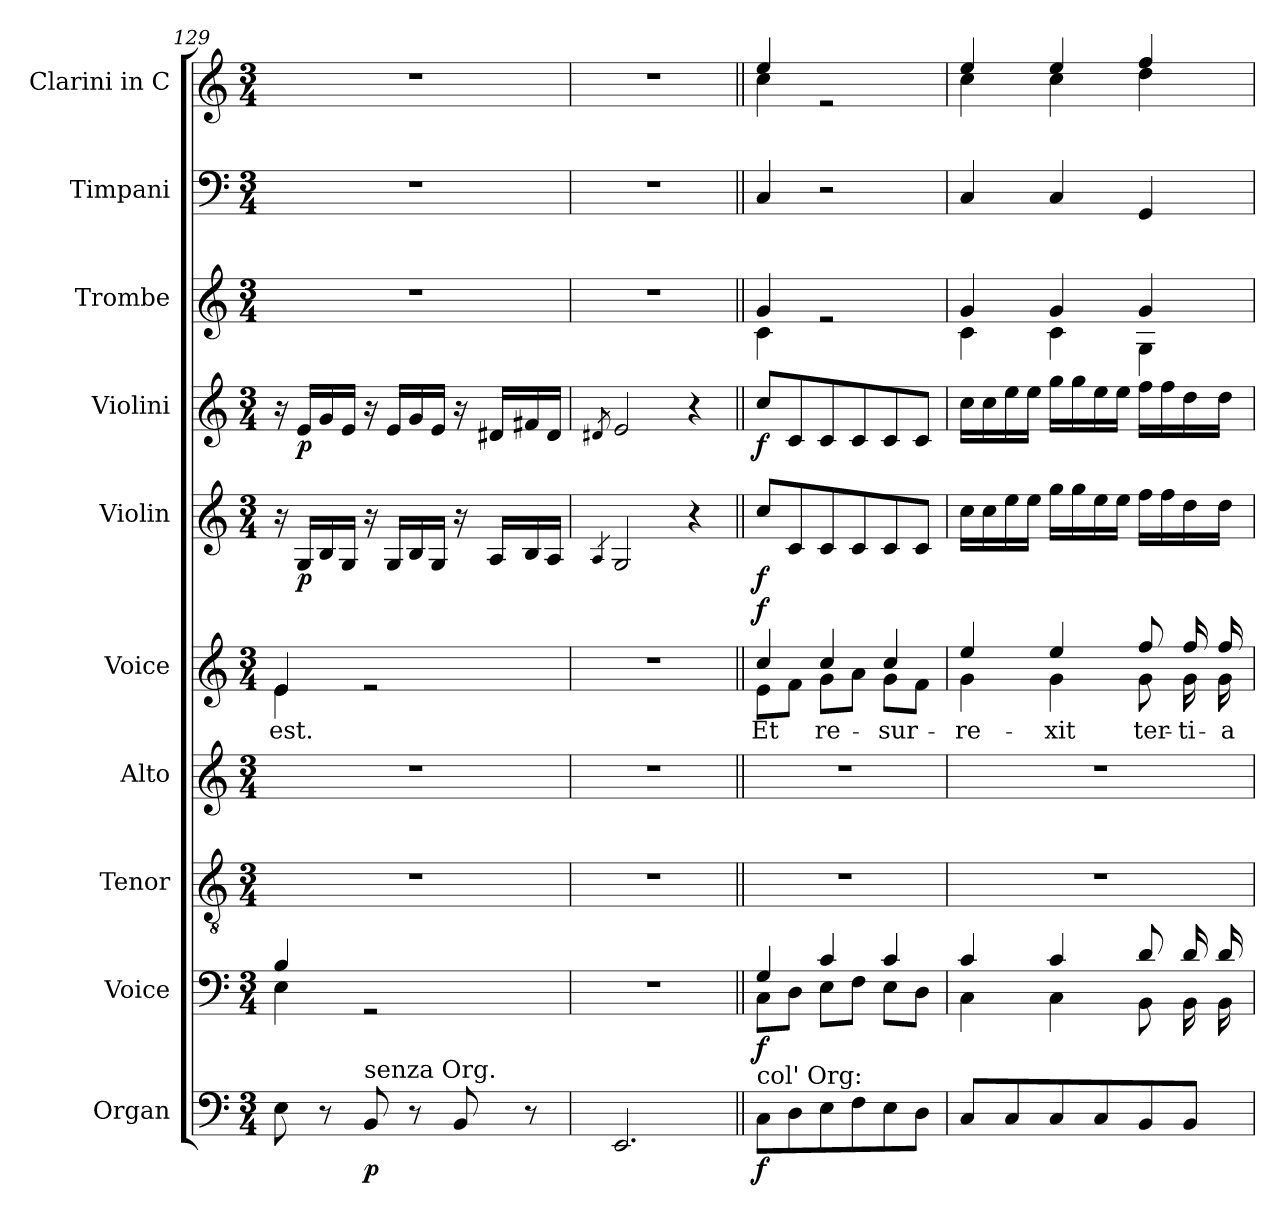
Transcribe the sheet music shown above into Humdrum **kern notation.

**kern	**dynam	**kern	**dynam	**kern	**kern	**kern	**text	**dynam	**kern	**dynam	**kern	**dynam	**kern	**kern	**kern
*part10	*part10	*part9	*part9	*part8	*part7	*part6	*part6	*part6	*part5	*part5	*part4	*part4	*part3	*part2	*part1
*staff10	*staff10	*staff9	*staff9	*staff8	*staff7	*staff6	*staff6	*staff6	*staff5	*staff5	*staff4	*staff4	*staff3	*staff2	*staff1
*I"Organ	*	*I"Voice	*	*I"Tenor	*I"Alto	*I"Voice	*	*	*I"Violin	*	*I"Violini	*	*I"Trombe	*I"Timpani	*I"Clarini in C
*	*	*	*	*	*	*	*	*	*I'Vln	*	*I'Vln	*	*I'T	*I'Timp	*I'C
*clefF4	*	*clefF4	*	*clefGv2	*clefG2	*clefG2	*	*	*clefG2	*	*clefG2	*	*clefG2	*clefF4	*clefG2
*k[]	*	*k[]	*	*k[]	*k[]	*k[]	*	*	*k[]	*	*k[]	*	*k[]	*k[]	*k[]
*M3/4	*	*M3/4	*	*M3/4	*M3/4	*M3/4	*	*	*M3/4	*	*M3/4	*	*M3/4	*M3/4	*M3/4
=129	=129	=129	=129	=129	=129	=129	=129	=129	=129	=129	=129	=129	=129	=129	=129
*	*	*^	*	*	*	*	*	*	*	*	*	*	*	*	*
!	!	!	!	!	!	!	!	!LO:LY:b	!	!	!	!	!	!	!	!
*	*	*	*	*	*	*	*^	*	*	*	*	*	*	*	*	*
8E\	.	4B/	4E\	.	2.r	2.r	4e/	4e\	est.	.	16r	.	16r	.	2.r	2.r	2.r
!	!	!	!	!	!	!	!	!	!	!	!	!LO:DY:b	!	!LO:DY:b	!	!	!
.	.	.	.	.	.	.	.	.	.	.	16G/LL	p	16e/LL	p	.	.	.
8r	.	.	.	.	.	.	.	.	.	.	16B/	.	16g/	.	.	.	.
.	.	.	.	.	.	.	.	.	.	.	16G/JJ	.	16e/JJ	.	.	.	.
!LO:TX:a:t=senza Org.	!	!	!	!	!	!	!	!	!	!	!	!	!	!	!	!	!
!	!LO:DY:b	!	!	!	!	!	!	!	!	!	!	!	!	!	!	!	!
8BB/	p	2rGG	2ryy	.	.	.	2re	2ryy	.	.	16r	.	16r	.	.	.	.
.	.	.	.	.	.	.	.	.	.	.	16G/LL	.	16e/LL	.	.	.	.
8r	.	.	.	.	.	.	.	.	.	.	16B/	.	16g/	.	.	.	.
.	.	.	.	.	.	.	.	.	.	.	16G/JJ	.	16e/JJ	.	.	.	.
8BB/	.	.	.	.	.	.	.	.	.	.	16r	.	16r	.	.	.	.
.	.	.	.	.	.	.	.	.	.	.	16A/LL	.	16d#X/LL	.	.	.	.
8r	.	.	.	.	.	.	.	.	.	.	16B/	.	16f#X/	.	.	.	.
.	.	.	.	.	.	.	.	.	.	.	16A/JJ	.	16d#/JJ	.	.	.	.
*	*	*v	*v	*	*	*	*v	*v	*	*	*	*	*	*	*	*	*
=130	=130	=130	=130	=130	=130	=130	=130	=130	=130	=130	=130	=130	=130	=130	=130
.	.	.	.	.	.	.	.	.	4qA/	.	8qd#X/	.	.	.	.
2.EE/	.	2.r	.	2.r	2.r	2.r	.	.	2G/	.	2e/	.	2.r	2.r	2.r
.	.	.	.	.	.	.	.	.	4r	.	4r	.	.	.	.
!!LO:PB:g=z
=131||	=131||	=131||	=131||	=131||	=131||	=131||	=131||	=131||	=131||	=131||	=131||	=131||	=131||	=131||	=131||
*	*	*	*	*	*	*	*	*	*	*	*	*	*	*	*MM100
*	*	*^	*	*	*	*	*	*	*	*	*	*	*	*	*
!	!	!	!	!	!	!	!	!	!	!	!	!	!	!	!	!LO:TX:a:B:t=[
!	!	!	!	!	!	!	!	!	!	!	!	!	!	!	!	!LO:TX:a:B:t=] All&colon;o
!LO:TX:a:t=col' Org&colon;	!	!	!	!	!	!	!	!	!	!	!	!	!	!	!	!
!	!LO:DY:b	!	!	!LO:DY:b	!	!	!	!LO:LY:b	!LO:DY:b	!	!LO:DY:b	!	!LO:DY:b	!	!	!
*	*	*	*	*	*	*	*^	*	*	*	*	*	*	*^	*	*^
8C\L	f	4G/	8C\L	f	2.r	2.r	4cc/	8e\L	Et	f	8cc/L	f	8cc/L	f	4g/	4c\	4C/	4ee/	4cc\
8D\	.	.	8D\J	.	.	.	.	8f\J	.	.	8c/	.	8c/	.	.	.	.	.	.
!	!	!	!	!	!	!	!	!	!LO:LY:b	!	!	!	!	!	!	!	!	!	!
8E\	.	4c/	8E\L	.	.	.	4cc/	8g\L	re-	.	8c/	.	8c/	.	2re	2ryy	2r	2re	2ryy
8F\	.	.	8F\J	.	.	.	.	8a\J	.	.	8c/	.	8c/	.	.	.	.	.	.
!	!	!	!	!	!	!	!	!	!LO:LY:b	!	!	!	!	!	!	!	!	!	!
8E\	.	4c/	8E\L	.	.	.	4cc/	8g\L	-sur-	.	8c/	.	8c/	.	.	.	.	.	.
8D\J	.	.	8D\J	.	.	.	.	8f\J	.	.	8c/J	.	8c/J	.	.	.	.	.	.
=132	=132	=132	=132	=132	=132	=132	=132	=132	=132	=132	=132	=132	=132	=132	=132	=132	=132	=132	=132
!	!	!	!	!	!	!	!	!	!LO:LY:b	!	!	!	!	!	!	!	!	!	!
8C/L	.	4c/	4C\	.	2.r	2.r	4ee/	4g\	-re-	.	16cc\LL	.	16cc\LL	.	4g/	4c\	4C/	4ee/	4cc\
.	.	.	.	.	.	.	.	.	.	.	16cc\	.	16cc\	.	.	.	.	.	.
8C/	.	.	.	.	.	.	.	.	.	.	16ee\	.	16ee\	.	.	.	.	.	.
.	.	.	.	.	.	.	.	.	.	.	16ee\JJ	.	16ee\JJ	.	.	.	.	.	.
!	!	!	!	!	!	!	!	!	!LO:LY:b	!	!	!	!	!	!	!	!	!	!
8C/	.	4c/	4C\	.	.	.	4ee/	4g\	-xit	.	16gg\LL	.	16gg\LL	.	4g/	4c\	4C/	4ee/	4cc\
.	.	.	.	.	.	.	.	.	.	.	16gg\	.	16gg\	.	.	.	.	.	.
8C/	.	.	.	.	.	.	.	.	.	.	16ee\	.	16ee\	.	.	.	.	.	.
.	.	.	.	.	.	.	.	.	.	.	16ee\JJ	.	16ee\JJ	.	.	.	.	.	.
!	!	!	!	!	!	!	!	!	!LO:LY:b	!	!	!	!	!	!	!	!	!	!
8BB/	.	8d/	8BB\	.	.	.	8ff/	8g\	ter-	.	16ff\LL	.	16ff\LL	.	4g/	4G\	4GG/	4ff/	4dd\
.	.	.	.	.	.	.	.	.	.	.	16ff\	.	16ff\	.	.	.	.	.	.
!	!	!	!	!	!	!	!	!	!LO:LY:b	!	!	!	!	!	!	!	!	!	!
8BB/J	.	16d/	16BB\	.	.	.	16ff/	16g\	-ti-	.	16dd\	.	16dd\	.	.	.	.	.	.
!	!	!	!	!	!	!	!	!	!LO:LY:b	!	!	!	!	!	!	!	!	!	!
.	.	16d/	16BB\	.	.	.	16ff/	16g\	-a	.	16dd\JJ	.	16dd\JJ	.	.	.	.	.	.
*	*	*v	*v	*	*	*	*v	*v	*	*	*	*	*	*	*v	*v	*	*v	*v
=	=	=	=	=	=	=	=	=	=	=	=	=	=	=	=
*-	*-	*-	*-	*-	*-	*-	*-	*-	*-	*-	*-	*-	*-	*-	*-
